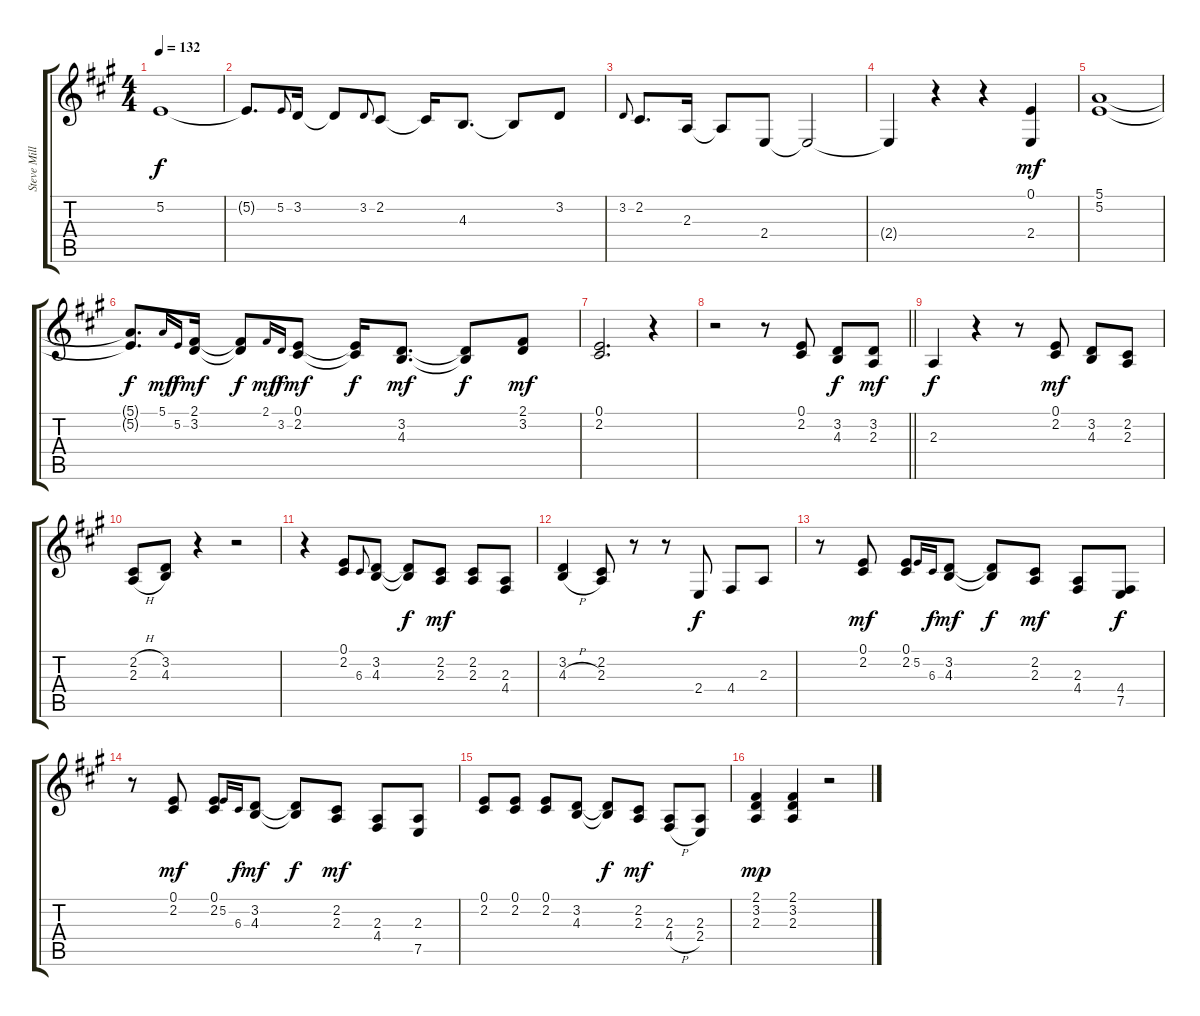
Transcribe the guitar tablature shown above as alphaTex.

\track ("Steve Miller" "Steve Mill") {instrument tenorsax}
\staff {score tabs}
\tuning (E4 B3 G3 D3 A2 E2) {hide}
\ts (4 4)
\tempo 132
\clef g2
\ks a
5.2.1{dy f} |
5.2{t}.8{d} 5.2.8{gr onbeat} 3.2.16 3.2{t}.8 3.2.8{gr onbeat} 2.2.8 2.2{t}.16 4.3.8{d} 4.3{t}.8 3.2.8 |
3.2.8{gr onbeat} 2.2.8{d} 2.3.16 2.3{t}.8 2.4.8 2.4{t}.2 |
2.4{t}.4 r.4 r.4 (0.1 2.4).4{dy mf} |
(5.1 5.2).1 |
(5.1{t} 5.2{t}).8{d dy f} 5.1.16{gr onbeat dy mf} 5.2.16{gr onbeat dy f} (2.1 3.2).16{dy mf} (2.1{t} 3.2{t}).8{dy f} 2.1.16{gr onbeat dy mf} 3.2.16{gr onbeat dy f} (0.1 2.2).8{dy mf} (0.1{t} 2.2{t}).16{dy f} (3.2 4.3).8{d dy mf} (3.2{t} 4.3{t}).8{dy f} (2.1 3.2).8{dy mf} |
(0.1 2.2).2{d} r.4 |
\barLineRight lightlight
r.2 r.8 (0.1 2.2).8 (3.2 4.3).8{dy f} (3.2 2.3).8{dy mf} |
2.3.4{dy f} r.4 r.8 (0.1 2.2).8{dy mf} (3.2 4.3).8 (2.2 2.3).8 |
(2.2{h} 2.3{h}).8 (3.2 4.3).8 r.4 r.2 |
r.4 (0.1 2.2).8 6.3.8{gr onbeat} (3.2 4.3).8 (3.2{t} 4.3{t}).8{dy f} (2.2 2.3).8{dy mf} (2.2 2.3).8 (2.3 4.4).8 |
(3.2 4.3{h}).4 (2.2 2.3).8 r.8 r.8 2.4.8{dy f} 4.4.8 2.3.8 |
r.8 (0.1 2.2).8{dy mf} (0.1 2.2).8 5.2.16{gr onbeat} 6.3.16{gr onbeat dy f} (3.2 4.3).8{dy mf} (3.2{t} 4.3{t}).8{dy f} (2.2 2.3).8{dy mf} (2.3 4.4).8 (4.4 7.5).8{dy f} |
r.8 (0.1 2.2).8{dy mf} (0.1 2.2).8 5.2.16{gr onbeat} 6.3.16{gr onbeat dy f} (3.2 4.3).8{dy mf} (3.2{t} 4.3{t}).8{dy f} (2.2 2.3).8{dy mf} (2.3 4.4).8 (2.3 7.5).8 |
(0.1 2.2).8 (0.1 2.2).8 (0.1 2.2).8 (3.2 4.3).8 (3.2{t} 4.3{t}).8{dy f} (2.2 2.3).8{dy mf} (2.3 4.4{h}).8 (2.3 2.4).8 |
(2.1 3.2 2.3).4{dy mp} (2.1 3.2 2.3).4 r.2
